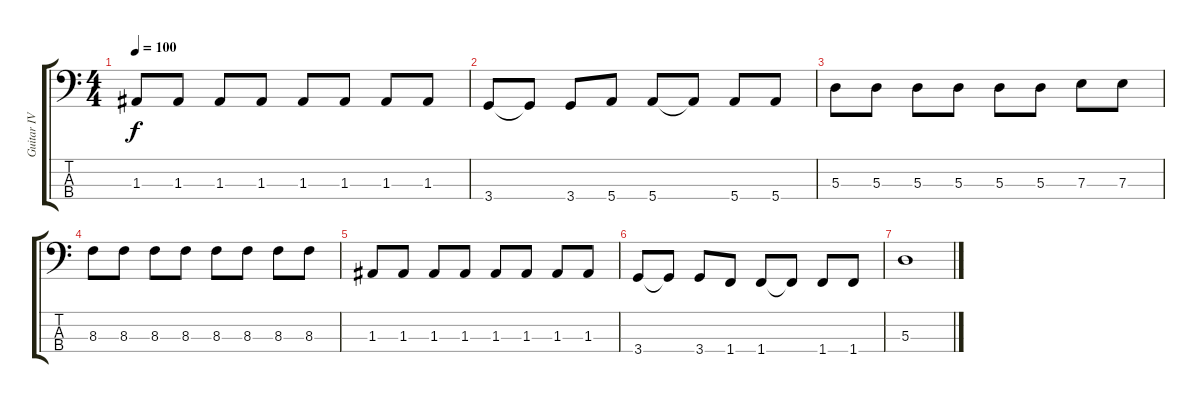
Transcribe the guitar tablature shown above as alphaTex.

\track ("Guitar IV - Bass" "Guitar IV ") {instrument electricbassfinger}
\staff {score tabs}
\tuning (G2 D2 A1 E1) {hide}
\ts (4 4)
\tempo 100
\clef f4
\ks c
1.3.8{dy f} 1.3.8 1.3.8 1.3.8 1.3.8 1.3.8 1.3.8 1.3.8 |
3.4.8 3.4{t}.8 3.4.8 5.4.8 5.4.8 5.4{t}.8 5.4.8 5.4.8 |
5.3.8 5.3.8 5.3.8 5.3.8 5.3.8 5.3.8 7.3.8 7.3.8 |
8.3.8 8.3.8 8.3.8 8.3.8 8.3.8 8.3.8 8.3.8 8.3.8 |
1.3.8 1.3.8 1.3.8 1.3.8 1.3.8 1.3.8 1.3.8 1.3.8 |
3.4.8 3.4{t}.8 3.4.8 1.4.8 1.4.8 1.4{t}.8 1.4.8 1.4.8 |
5.3.1
